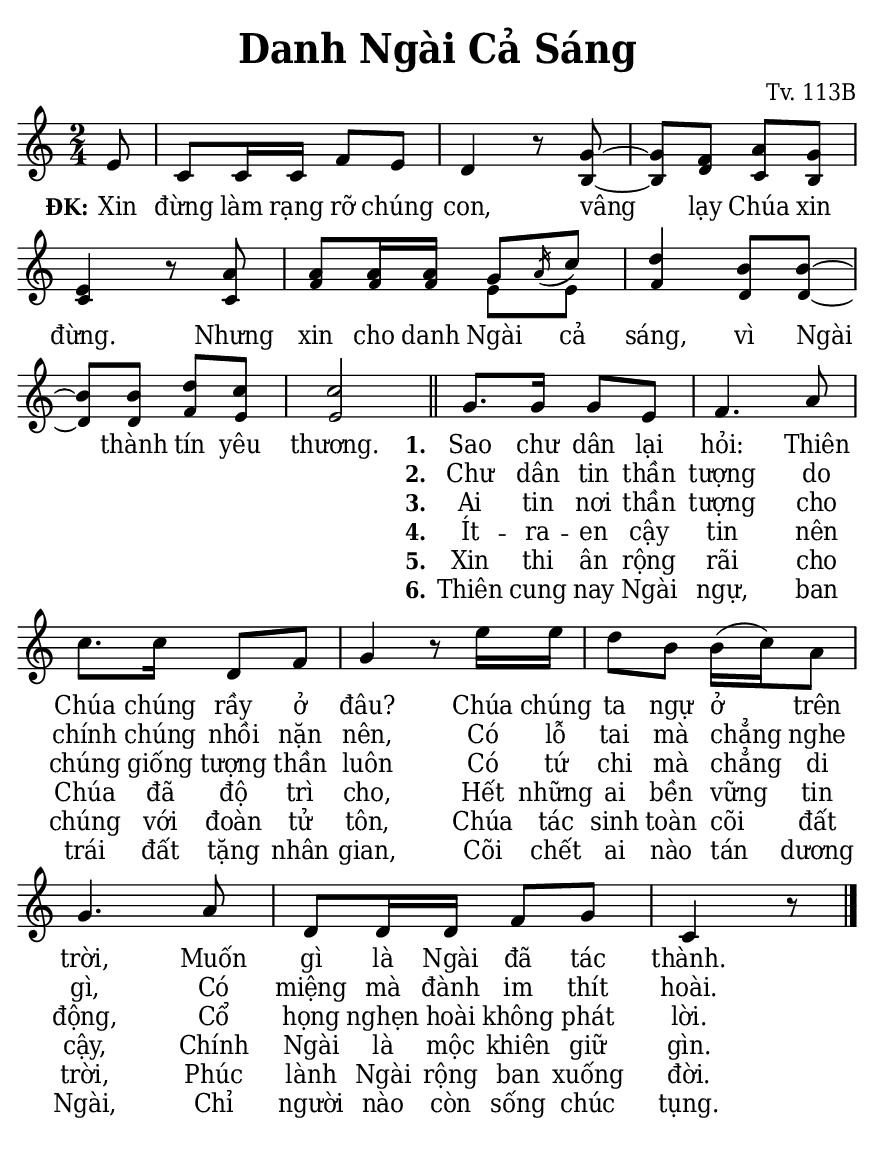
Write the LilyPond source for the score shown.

% Cài đặt chung\
\version "2.22.1"
\include "english.ly"

\header {
  title = \markup { \fontsize #1 "Danh Ngài Cả Sáng" }
  composer = "Tv. 113B"
  %arranger = "Lm. Kim Long"
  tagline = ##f
}

% Nhạc phiên khúc
nhacPhienKhucSop = \relative c' {
  \partial 8 e8 |
  c c16 c f8 e |
  d4 r8 g ~ |
  g f a g |
  e4 r8 a |
  a a16 a g8 \slashedGrace { a16 _( } c8) |
  d4 b8 b ~ |
  b b d c |
  c2 \bar "||"
  
  g8. g16 g8 e |
  f4. a8 |
  c8. c16 d,8 f |
  g4 r8 e'16 e |
  d8 b b16 (c) a8 |
  g4. a8 |
  d,8 d16 d f8 g |
  c,4 r8 \bar "|."
}

nhacPhienKhucAlto = \relative c' {
  e8 |
  c c16 c f8 e |
  d4 r8 b ~ |
  b d c b |
  c4 r8 c |
  f f16 f e8 [e] |
  f4 d8 d ~ |
  d d f e |
  e2
}

% Lời phiên khúc
loiPhienKhucSop = \lyrics {
  \set stanza = "ĐK:"
  Xin đừng làm rạng rỡ chúng con,
  vâng lạy Chúa xin đừng.
  Nhưng xin cho danh Ngài cả sáng,
  vì Ngài thành tín yêu thương.
  <<
    {
      \set stanza = "1."
      Sao chư dân lại hỏi:
      Thiên Chúa chúng rầy ở đâu?
      Chúa chúng ta ngự ở trên trời,
      Muốn gì là Ngài đã tác thành.
    }
    \new Lyrics {
	    \set associatedVoice = "beSop"
	    \set stanza = "2."
	    Chư dân tin thần tượng
	    do chính chúng nhồi nặn nên,
	    Có lỗ tai mà chẳng nghe gì,
	    Có miệng mà đành im thít hoài.
    }
    \new Lyrics {
	    \set associatedVoice = "beSop"
	    \set stanza = "3."
	    Ai tin nơi thần tượng
	    cho chúng giống tượng thần luôn
	    Có tứ chi mà chẳng di động,
	    Cổ họng nghẹn hoài không phát lời.
    }
    \new Lyrics {
	    \set associatedVoice = "beSop"
	    \set stanza = "4."
	    Ít -- ra -- en cậy tin
	    nên Chúa đã độ trì cho,
	    Hết những ai bền vững tin cậy,
	    Chính Ngài là mộc khiên giữ gìn.
    }
    \new Lyrics {
	    \set associatedVoice = "beSop"
	    \set stanza = "5."
	    Xin thi ân rộng rãi
	    cho chúng với đoàn tử tôn,
	    Chúa tác sinh toàn cõi đất trời,
	    Phúc lành Ngài rộng ban xuống đời.
    }
    \new Lyrics {
	    \set associatedVoice = "beSop"
	    \set stanza = "6."
	    Thiên cung nay Ngài ngự,
	    ban trái đất tặng nhân gian,
	    Cõi chết ai nào tán dương Ngài,
	    Chỉ người nào còn sống chúc tụng.
    }
  >>
}

% Dàn trang
\paper {
  #(set-paper-size "a5")
  top-margin = 3\mm
  bottom-margin = 3\mm
  left-margin = 3\mm
  right-margin = 3\mm
  indent = #0
  #(define fonts
	 (make-pango-font-tree "Deja Vu Serif Condensed"
	 		       "Deja Vu Serif Condensed"
			       "Deja Vu Serif Condensed"
			       (/ 20 20)))
  print-page-number = ##f
  page-count = #1
}

TongNhip = {
  \key c \major \time 2/4
  \set Timing.beamExceptions = #'()
  \set Timing.baseMoment = #(ly:make-moment 1/4)
}

% Đổi kích thước nốt cho bè phụ
notBePhu =
#(define-music-function (font-size music) (number? ly:music?)
   (for-some-music
     (lambda (m)
       (if (music-is-of-type? m 'rhythmic-event)
           (begin
             (set! (ly:music-property m 'tweaks)
                   (cons `(font-size . ,font-size)
                         (ly:music-property m 'tweaks)))
             #t)
           #f))
     music)
   music)

\score {
  \new ChoirStaff <<
    \new Staff \with {
        \consists "Merge_rests_engraver"
        printPartCombineTexts = ##f
      }
      <<
      \new Voice \TongNhip \partCombine 
        \nhacPhienKhucSop
        \notBePhu -1 { \nhacPhienKhucAlto }
      \new NullVoice = beSop \nhacPhienKhucSop
      \new Lyrics \lyricsto beSop \loiPhienKhucSop
      >>
  >>
  \layout {
    %\override Staff.TimeSignature.transparent = ##t
    \override Lyrics.LyricSpace.minimum-distance = #0.6
    \override Score.BarNumber.break-visibility = ##(#f #f #f)
    \override Score.SpacingSpanner.uniform-stretching = ##t
  } 
}
